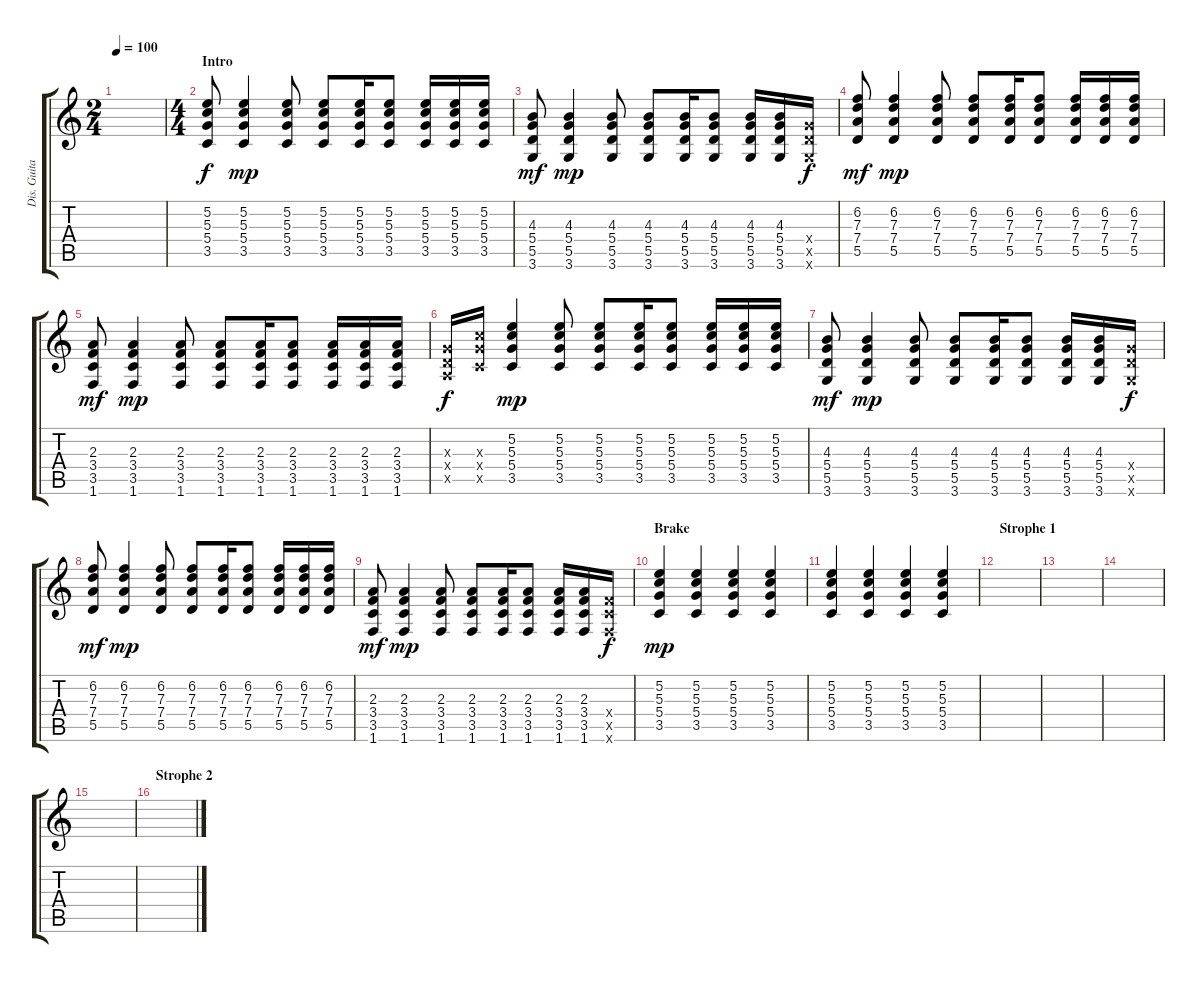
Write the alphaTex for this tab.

\track ("Dis. Guitar" "Dis. Guita") {instrument overdrivenguitar}
\staff {score tabs}
\tuning (E4 B3 G3 D3 A2 E2) {hide}
\ts (2 4)
\tempo 100
\clef g2
\ks c
|
\ts (4 4)
\section ("" "Intro")
(5.2 5.3 5.4 3.5).8 (5.2 5.3 5.4 3.5).4{dy mp} (5.2 5.3 5.4 3.5).8 (5.2 5.3 5.4 3.5).8 (5.2 5.3 5.4 3.5).16 (5.2 5.3 5.4 3.5).8 (5.2 5.3 5.4 3.5).16 (5.2 5.3 5.4 3.5).16 (5.2 5.3 5.4 3.5).16 |
(4.3 5.4 5.5 3.6).8{dy mf} (4.3 5.4 5.5 3.6).4{dy mp} (4.3 5.4 5.5 3.6).8 (4.3 5.4 5.5 3.6).8 (4.3 5.4 5.5 3.6).16 (4.3 5.4 5.5 3.6).8 (4.3 5.4 5.5 3.6).16 (4.3 5.4 5.5 3.6).16 (5.4{x} 5.5{x} 3.6{x}).16{dy f} |
(6.2 7.3 7.4 5.5).8{dy mf} (6.2 7.3 7.4 5.5).4{dy mp} (6.2 7.3 7.4 5.5).8 (6.2 7.3 7.4 5.5).8 (6.2 7.3 7.4 5.5).16 (6.2 7.3 7.4 5.5).8 (6.2 7.3 7.4 5.5).16 (6.2 7.3 7.4 5.5).16 (6.2 7.3 7.4 5.5).16 |
(2.3 3.4 3.5 1.6).8{dy mf} (2.3 3.4 3.5 1.6).4{dy mp} (2.3 3.4 3.5 1.6).8 (2.3 3.4 3.5 1.6).8 (2.3 3.4 3.5 1.6).16 (2.3 3.4 3.5 1.6).8 (2.3 3.4 3.5 1.6).16 (2.3 3.4 3.5 1.6).16 (2.3 3.4 3.5 1.6).16 |
(0.3{x} 0.4{x} 0.5{x}).16{dy f} (5.3{x} 5.4{x} 3.5{x}).16 (5.2 5.3 5.4 3.5).4{dy mp} (5.2 5.3 5.4 3.5).8 (5.2 5.3 5.4 3.5).8 (5.2 5.3 5.4 3.5).16 (5.2 5.3 5.4 3.5).8 (5.2 5.3 5.4 3.5).16 (5.2 5.3 5.4 3.5).16 (5.2 5.3 5.4 3.5).16 |
(4.3 5.4 5.5 3.6).8{dy mf} (4.3 5.4 5.5 3.6).4{dy mp} (4.3 5.4 5.5 3.6).8 (4.3 5.4 5.5 3.6).8 (4.3 5.4 5.5 3.6).16 (4.3 5.4 5.5 3.6).8 (4.3 5.4 5.5 3.6).16 (4.3 5.4 5.5 3.6).16 (5.4{x} 5.5{x} 3.6{x}).16{dy f} |
(6.2 7.3 7.4 5.5).8{dy mf} (6.2 7.3 7.4 5.5).4{dy mp} (6.2 7.3 7.4 5.5).8 (6.2 7.3 7.4 5.5).8 (6.2 7.3 7.4 5.5).16 (6.2 7.3 7.4 5.5).8 (6.2 7.3 7.4 5.5).16 (6.2 7.3 7.4 5.5).16 (6.2 7.3 7.4 5.5).16 |
(2.3 3.4 3.5 1.6).8{dy mf} (2.3 3.4 3.5 1.6).4{dy mp} (2.3 3.4 3.5 1.6).8 (2.3 3.4 3.5 1.6).8 (2.3 3.4 3.5 1.6).16 (2.3 3.4 3.5 1.6).8 (2.3 3.4 3.5 1.6).16 (2.3 3.4 3.5 1.6).16 (3.4{x} 3.5{x} 1.6{x}).16{dy f} |
\section ("" "Brake")
(5.2 5.3 5.4 3.5).4{dy mp} (5.2 5.3 5.4 3.5).4 (5.2 5.3 5.4 3.5).4 (5.2 5.3 5.4 3.5).4 |
(5.2 5.3 5.4 3.5).4 (5.2 5.3 5.4 3.5).4 (5.2 5.3 5.4 3.5).4 (5.2 5.3 5.4 3.5).4 |
\section ("" "Strophe 1")
|
|
|
|
\section ("" "Strophe 2")
